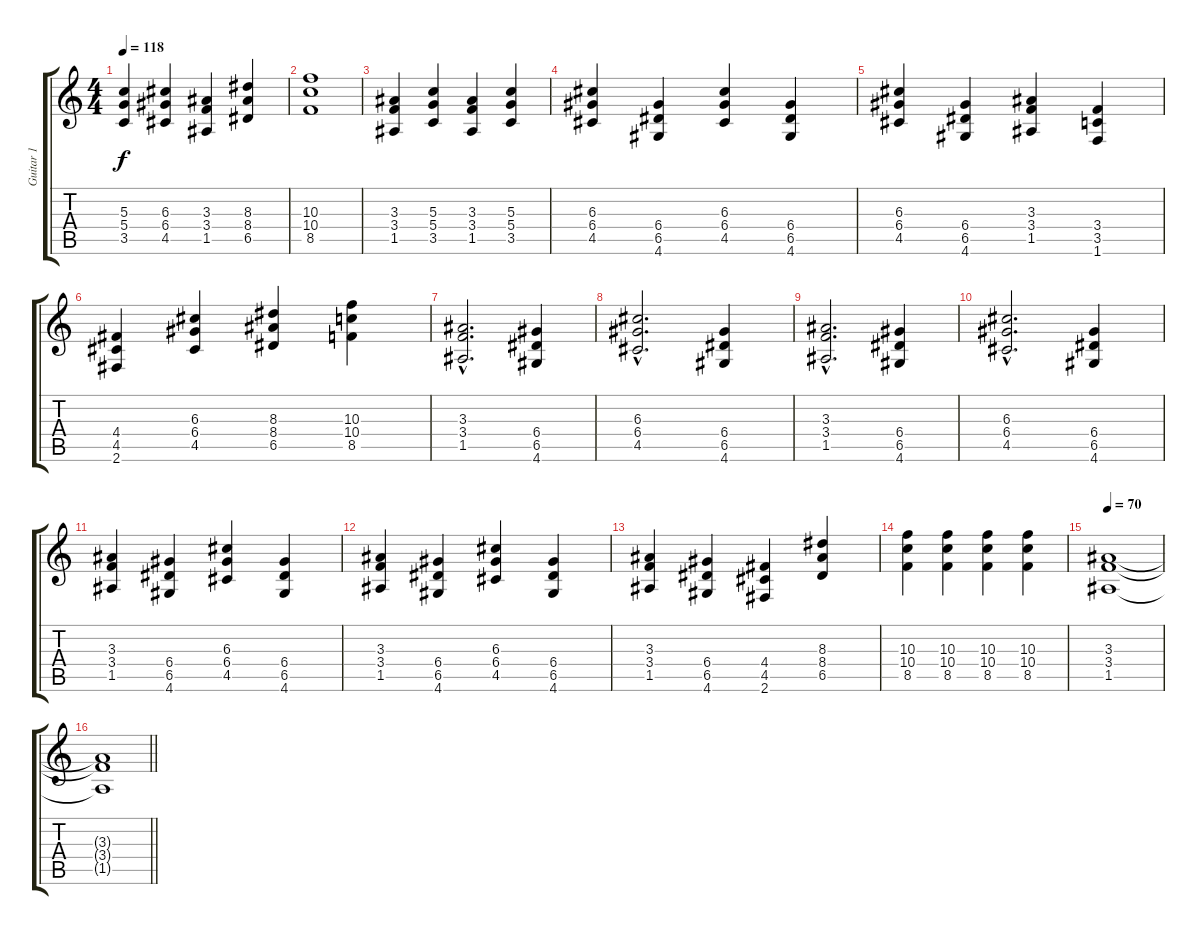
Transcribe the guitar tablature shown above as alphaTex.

\track ("Guitar 1" "Guitar 1") {instrument overdrivenguitar}
\staff {score tabs}
\tuning (E4 B3 G3 D3 A2 E2) {hide}
\ts (4 4)
\tempo 118
\clef g2
\ks c
(5.3 5.4 3.5).4{dy f} (6.3 6.4 4.5).4 (3.3 3.4 1.5).4 (8.3 8.4 6.5).4 |
(10.3 10.4 8.5).1 |
(3.3 3.4 1.5).4 (5.3 5.4 3.5).4 (3.3 3.4 1.5).4 (5.3 5.4 3.5).4 |
(6.3 6.4 4.5).4 (6.4 6.5 4.6).4 (6.3 6.4 4.5).4 (6.4 6.5 4.6).4 |
(6.3 6.4 4.5).4 (6.4 6.5 4.6).4 (3.3 3.4 1.5).4 (3.4 3.5 1.6).4 |
(4.4 4.5 2.6).4 (6.3 6.4 4.5).4 (8.3 8.4 6.5).4 (10.3 10.4 8.5).4 |
(3.3{hac} 3.4{hac} 1.5{hac}).2{d} (6.4 6.5 4.6).4 |
(6.3{hac} 6.4{hac} 4.5{hac}).2{d} (6.4 6.5 4.6).4 |
(3.3{hac} 3.4{hac} 1.5{hac}).2{d} (6.4 6.5 4.6).4 |
(6.3{hac} 6.4{hac} 4.5{hac}).2{d} (6.4 6.5 4.6).4 |
(3.3 3.4 1.5).4 (6.4 6.5 4.6).4 (6.3 6.4 4.5).4 (6.4 6.5 4.6).4 |
(3.3 3.4 1.5).4 (6.4 6.5 4.6).4 (6.3 6.4 4.5).4 (6.4 6.5 4.6).4 |
(3.3 3.4 1.5).4 (6.4 6.5 4.6).4 (4.4 4.5 2.6).4 (8.3 8.4 6.5).4 |
(10.3 10.4 8.5).4 (10.3 10.4 8.5).4 (10.3 10.4 8.5).4 (10.3 10.4 8.5).4 |
\tempo 70
(3.3 3.4 1.5).1 |
\barLineRight lightlight
(3.3{t} 3.4{t} 1.5{t}).1
